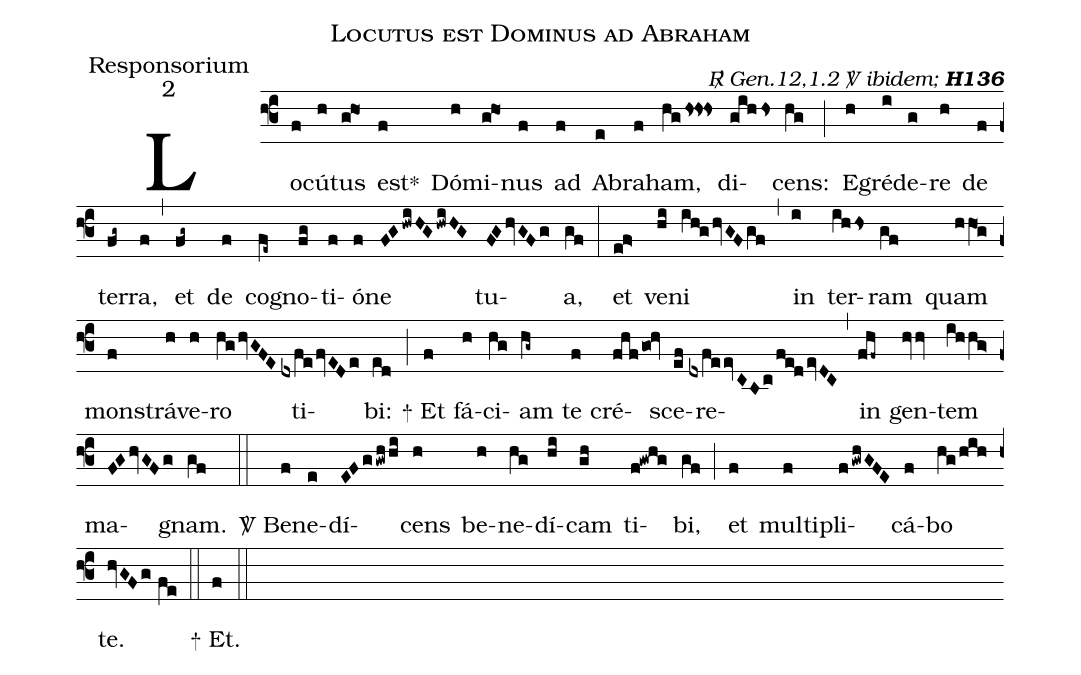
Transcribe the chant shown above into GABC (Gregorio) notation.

name:Locutus est Dominus ad Abraham;
office-part:Responsorium;
mode:2;
commentary:{\itshape\mdseries \Rbar\ Gen.12,1.2  \Vbar\ ibidem;\/} {\bfseries H136};
%%
(f3)  Lo(f)cú(h)tus(g!ho1) est<sp>*</sp>(f) Dó(h)mi(g!ho1)nus(f) ad(f) A(e)bra(f)ham,(hgHs!Hs!Hs) di(gihHs)cens:(hg) (;)
E(h)gré(i)de(g)re(h) de(f) ter(fg~)ra,(f) (,)
et(fg~) de(f) co(fe~)gno(fg)ti(f)ó(f)ne(FGhwiHGhwiHG) tu(FGhvGFg)a,(gf) (:)
et(e!f>) ve(hi)ni(iV!h!ghvGFgf) (,)
in(i) ter(ihHs)ram(gf) quam(hhO1g) mons(f)trá(h)ve(h)ro(hghvGFE) ti(dxfefvEDe)bi:(ed) (;)
<sp>+</sp> Et(f) fá(h)ci(hg)am(hg~) te(f) cré(fhfgo0!hv)sce(ef)re(dxfeevC)(/[-2.75]B)(/[-2.75]c/f!e!devDC) (,)
in(fhf~) gen(hvv)tem(ih/hg>) ma(FGhvGFg)gnam.(gf) (::)
<sp>V/</sp> Be(f)ne(e)dí(EFggwhhi)cens(h) be(h)ne(hg)dí(hi)cam(gh) ti(f!gwhg)bi,(gf) (;)
et(f) mul(f)ti()pli(f/gwhGFE)cá(f)bo(hg/hih) te.(hvGFg/[2]fe) (::)
<sp>+</sp> Et.(f) (::)
